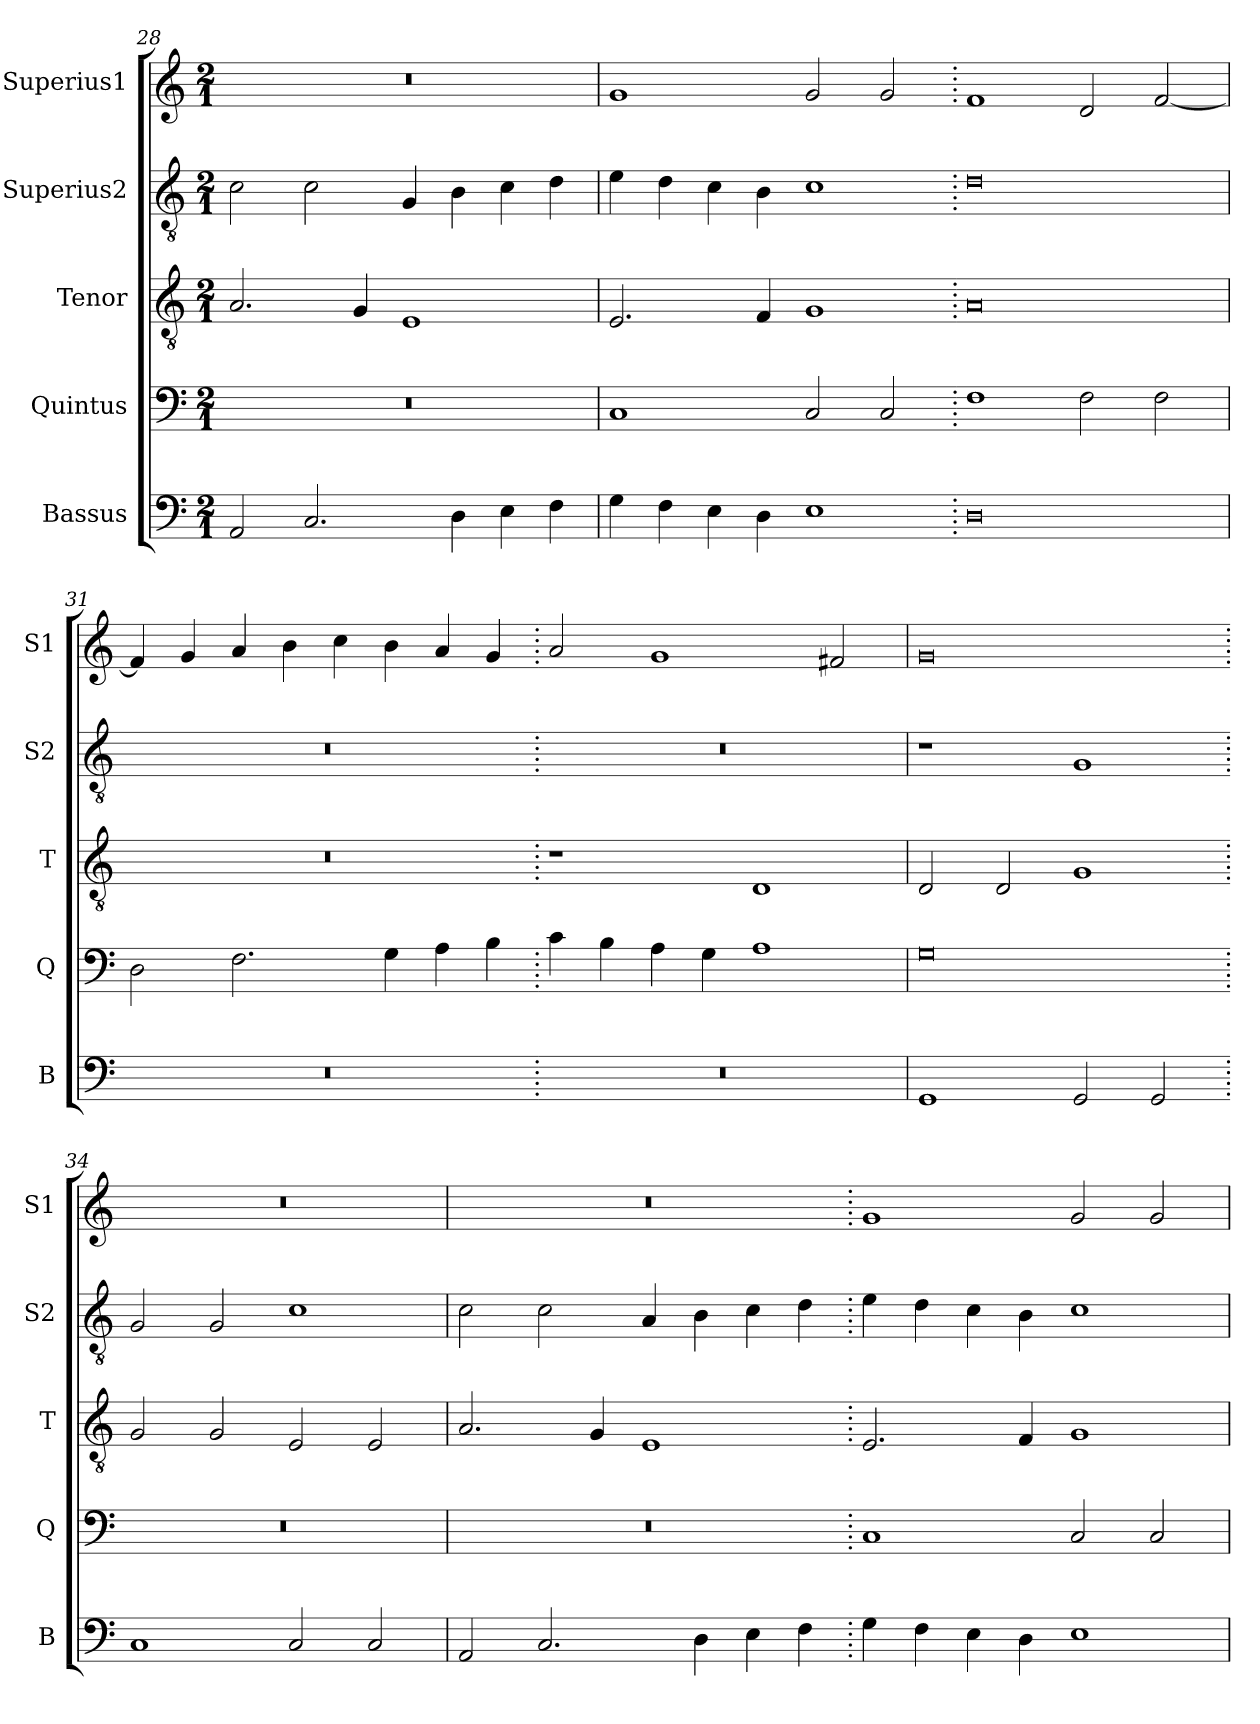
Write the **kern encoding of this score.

**kern	**kern	**kern	**kern	**kern
*part5	*part4	*part3	*part2	*part1
*staff5	*staff4	*staff3	*staff2	*staff1
*I"Bassus	*I"Quintus	*I"Tenor	*I"Superius2	*I"Superius1
*I'B	*I'Q	*I'T	*I'S2	*I'S1
*clefF4	*clefF4	*clefGv2	*clefGv2	*clefG2
*k[]	*k[]	*k[]	*k[]	*k[]
*M2/1	*M2/1	*M2/1	*M2/1	*M2/1
=28	=28	=28	=28	=28
2AA/	0r	2.A/	2c\	0r
2.C/	.	.	2c\	.
.	.	4G/	.	.
.	.	1E	4G/	.
4D\	.	.	4B\	.
4E\	.	.	4c\	.
4F\	.	.	4d\	.
=29	=29	=29	=29	=29
4G\	1C	2.E/	4e\	1g
4F\	.	.	4d\	.
4E\	.	.	4c\	.
4D\	.	4F/	4B\	.
1E	2C/	1G	1c	2g/
.	2C/	.	.	2g/
=30.	=30.	=30.	=30.	=30.
0D	1F	0A	0d	1f
.	2F\	.	.	2d/
.	2F\	.	.	[2f/
=31	=31	=31	=31	=31
0r	2D\	0r	0r	4f/]
.	.	.	.	4g/
.	2.F\	.	.	4a/
.	.	.	.	4b\
.	.	.	.	4cc\
.	4G\	.	.	4b\
.	4A\	.	.	4a/
.	4B\	.	.	4g/
=32.	=32.	=32.	=32.	=32.
0r	4c\	1r	0r	2a/
.	4B\	.	.	.
.	4A\	.	.	1g
.	4G\	.	.	.
.	1A	1D	.	.
.	.	.	.	2f#X/
=33	=33	=33	=33	=33
1GG	0G	2D/	1r	0g
.	.	2D/	.	.
2GG/	.	1G	1G	.
2GG/	.	.	.	.
=34.	=34.	=34.	=34.	=34.
1C	0r	2G/	2G/	0r
.	.	2G/	2G/	.
2C/	.	2E/	1c	.
2C/	.	2E/	.	.
=35	=35	=35	=35	=35
2AA/	0r	2.A/	2c\	0r
2.C/	.	.	2c\	.
.	.	4G/	.	.
.	.	1E	4A/	.
4D\	.	.	4B\	.
4E\	.	.	4c\	.
4F\	.	.	4d\	.
=36.	=36.	=36.	=36.	=36.
4G\	1C	2.E/	4e\	1g
4F\	.	.	4d\	.
4E\	.	.	4c\	.
4D\	.	4F/	4B\	.
1E	2C/	1G	1c	2g/
.	2C/	.	.	2g/
=	=	=	=	=
*-	*-	*-	*-	*-
